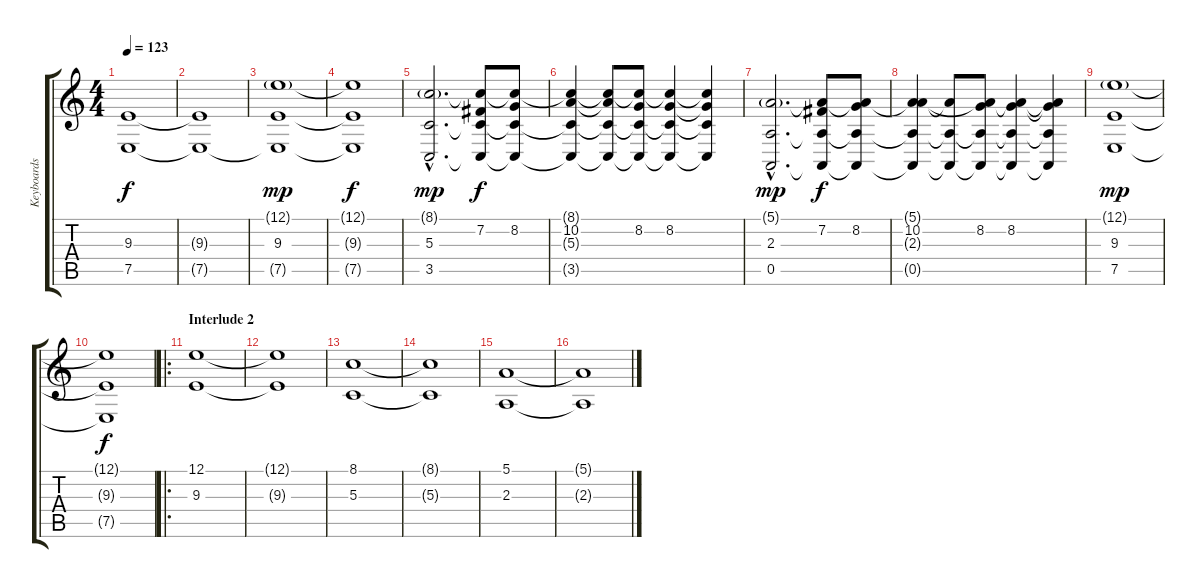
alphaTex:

\track ("Keyboards" "Keyboards") {instrument synthstrings1}
\staff {score tabs}
\tuning (E4 B3 G3 D3 A2 E2) {hide}
\ts (4 4)
\tempo 123
\clef g2
\ks c
(9.3 7.5).1{dy f} |
(9.3{t} 7.5{t}).1 |
(12.1{g} 9.3 7.5{t}).1{dy mp} |
(12.1{t} 9.3{t} 7.5{t}).1{dy f} |
(8.1{g hac} 5.3{hac} 3.5{hac}).2{d dy mp} (8.1{t} 7.2 5.3{t} 3.5{t}).8{dy f} (8.1{t} 8.2 5.3{t} 3.5{t}).8 |
(8.1{t} 10.2 5.3{t} 3.5{t}).4 (8.1{t} 10.2{t} 5.3{t} 3.5{t}).8 (8.1{t} 8.2 5.3{t} 3.5{t}).8 (8.1{t} 8.2 5.3{t} 3.5{t}).4 (8.1{t} 8.2{t} 5.3{t} 3.5{t}).4 |
(5.1{g hac} 2.3{hac} 0.5{hac}).2{d dy mp} (5.1{t} 7.2 2.3{t} 0.5{t}).8{dy f} (5.1{t} 8.2 2.3{t} 0.5{t}).8 |
(5.1{t} 10.2 2.3{t} 0.5{t}).4 (10.2{t} 2.3{t} 0.5{t}).8 (5.1{t} 8.2 2.3{t} 0.5{t}).8 (5.1{t} 8.2 2.3{t} 0.5{t}).4 (5.1{t} 8.2{t} 2.3{t} 0.5{t}).4 |
(12.1{g} 9.3 7.5).1{dy mp} |
(12.1{t} 9.3{t} 7.5{t}).1{dy f} |
\ro
\section ("" "Interlude 2")
(12.1 9.3).1 |
(12.1{t} 9.3{t}).1 |
(8.1 5.3).1 |
(8.1{t} 5.3{t}).1 |
(5.1 2.3).1 |
(5.1{t} 2.3{t}).1
